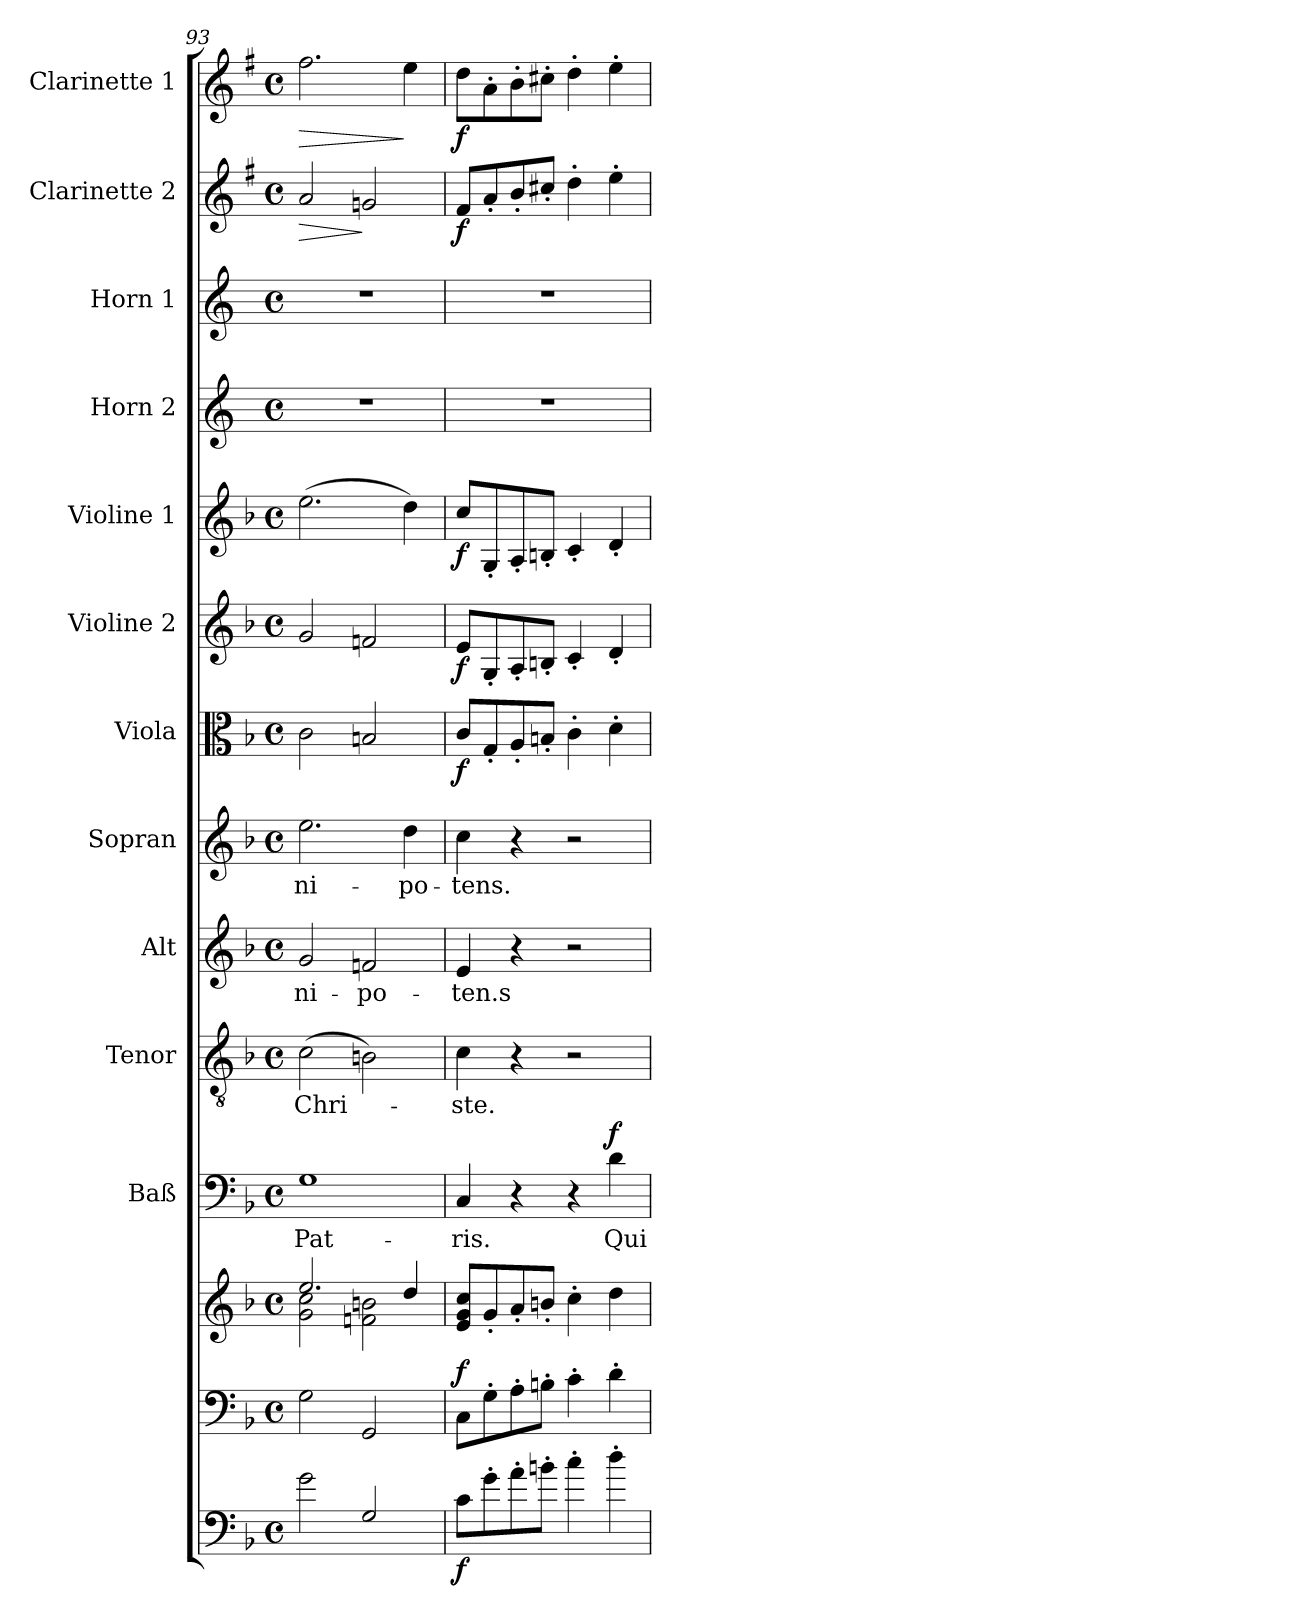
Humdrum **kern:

**kern	**dynam	**kern	**kern	**dynam	**kern	**text	**dynam	**kern	**text	**kern	**text	**kern	**text	**kern	**dynam	**kern	**dynam	**kern	**dynam	**kern	**kern	**kern	**dynam	**kern	**dynam
*part13	*part13	*part12	*part12	*part12	*part11	*part11	*part11	*part10	*part10	*part9	*part9	*part8	*part8	*part7	*part7	*part6	*part6	*part5	*part5	*part4	*part3	*part2	*part2	*part1	*part1
*staff14	*staff14	*staff13	*staff12	*staff12/13	*staff11	*staff11	*staff11	*staff10	*staff10	*staff9	*staff9	*staff8	*staff8	*staff7	*staff7	*staff6	*staff6	*staff5	*staff5	*staff4	*staff3	*staff2	*staff2	*staff1	*staff1
*	*	*	*	*	*I"Baß	*	*	*I"Tenor	*	*I"Alt	*	*I"Sopran	*	*I"Viola	*	*I"Violine 2	*	*I"Violine 1	*	*I"Horn 2	*I"Horn 1	*I"Clarinette 2	*	*I"Clarinette 1	*
*	*	*	*	*	*I'Baß	*	*	*I'Ten	*	*I'Alt	*	*I'Sop	*	*I'Vla.	*	*I'Vln. 2	*	*I'Vln. 1	*	*I'Hrn. 2	*I'Hrn. 1	*	*	*	*
*clefF4	*	*clefF4	*clefG2	*	*clefF4	*	*	*clefGv2	*	*clefG2	*	*clefG2	*	*clefC3	*	*clefG2	*	*clefG2	*	*clefG2	*clefG2	*clefG2	*	*clefG2	*
*ITrd7c12	*	*	*	*	*	*	*	*	*	*	*	*	*	*	*	*	*	*	*	*ITrd4c7	*ITrd4c7	*ITrd1c2	*	*ITrd1c2	*
*k[b-]	*	*k[b-]	*k[b-]	*	*k[b-]	*	*	*k[b-]	*	*k[b-]	*	*k[b-]	*	*k[b-]	*	*k[b-]	*	*k[b-]	*	*k[b-]	*k[b-]	*k[b-]	*	*k[b-]	*
*F:	*	*F:	*F:	*	*F:	*	*	*F:	*	*F:	*	*F:	*	*F:	*	*F:	*	*F:	*	*F:	*F:	*F:	*	*F:	*
*M4/4	*	*M4/4	*M4/4	*	*M4/4	*	*	*M4/4	*	*M4/4	*	*M4/4	*	*M4/4	*	*M4/4	*	*M4/4	*	*M4/4	*M4/4	*M4/4	*	*M4/4	*
*met(c)	*	*met(c)	*met(c)	*	*met(c)	*	*	*met(c)	*	*met(c)	*	*met(c)	*	*met(c)	*	*met(c)	*	*met(c)	*	*met(c)	*met(c)	*met(c)	*	*met(c)	*
=93	=93	=93	=93	=93	=93	=93	=93	=93	=93	=93	=93	=93	=93	=93	=93	=93	=93	=93	=93	=93	=93	=93	=93	=93	=93
*	*	*	*^	*	*	*	*	*	*	*	*	*	*	*	*	*	*	*	*	*	*	*	*	*	*
!	!	!	!	!	!	!	!LO:LY:b	!	!	!LO:LY:b	!	!LO:LY:b	!	!LO:LY:b	!	!	!	!	!	!	!	!	!	!LO:HP:b	!	!LO:HP:b
2G\	.	2G\	2.ee/	2g\ 2cc\	.	1G	Pat-	.	(>2c\	Chri-	2g/	-ni-	2.ee\	-ni-	2c\	.	2g/	.	(>2.ee\	.	1r	1r	2g/	>	2.ee\	>
!	!	!	!	!	!	!	!	!	!	!	!	!LO:LY:b	!	!	!	!	!	!	!	!	!	!	!	!	!	!
2GG/	.	2GG/	.	2fn\ 2bn\	.	.	.	.	2Bn\)	.	2fn/	-po-	.	.	2Bn/	.	2fn/	.	.	.	.	.	2fn/	]	.	.
!	!	!	!	!	!	!	!	!	!	!	!	!	!	!LO:LY:b	!	!	!	!	!	!	!	!	!	!	!	!
.	.	.	4dd/	.	.	.	.	.	.	.	.	.	4dd\	-po-	.	.	.	.	4dd\)	.	.	.	.	.	4dd\	]
*	*	*	*v	*v	*	*	*	*	*	*	*	*	*	*	*	*	*	*	*	*	*	*	*	*	*	*
=94	=94	=94	=94	=94	=94	=94	=94	=94	=94	=94	=94	=94	=94	=94	=94	=94	=94	=94	=94	=94	=94	=94	=94	=94	=94
!	!LO:DY:b	!	!	!LO:DY:a=2	!	!LO:LY:b	!	!	!LO:LY:b	!	!LO:LY:b	!	!LO:LY:b	!	!LO:DY:b	!	!LO:DY:b	!	!LO:DY:b	!	!	!	!LO:DY:b	!	!LO:DY:b
8C\L	f	8C\L	8e/ 8g/ 8cc/L	f	4C/	-ris.	.	4c\	-ste.	4e/	-ten.s	4cc\	-tens.	8c/L	f	8e/L	f	8cc/L	f	1r	1r	8e/L	f	8cc\L	f
8G'>\	.	8G'>\	8g'</	.	.	.	.	.	.	.	.	.	.	8G'</	.	8G'</	.	8G'</	.	.	.	8g'</	.	8g'>\	.
8A'>\	.	8A'>\	8a'</	.	4r	.	.	4r	.	4r	.	4r	.	8A'</	.	8A'</	.	8A'</	.	.	.	8a'</	.	8a'>\	.
8Bn'>\J	.	8Bn'>\J	8bn'</J	.	.	.	.	.	.	.	.	.	.	8Bn'</J	.	8Bn'</J	.	8Bn'</J	.	.	.	8bn'</J	.	8bn'>\J	.
4c'>\	.	4c'>\	4cc'>\	.	4r	.	.	2r	.	2r	.	2r	.	4c'>\	.	4c'</	.	4c'</	.	.	.	4cc'>\	.	4cc'>\	.
!	!	!	!	!	!	!LO:LY:b	!LO:DY:a	!	!	!	!	!	!	!	!	!	!	!	!	!	!	!	!	!	!
4d'>\	.	4d'>\	4dd\	.	4d\	Qui	f	.	.	.	.	.	.	4d'>\	.	4d'</	.	4d'</	.	.	.	4dd'>\	.	4dd'>\	.
=	=	=	=	=	=	=	=	=	=	=	=	=	=	=	=	=	=	=	=	=	=	=	=	=	=
*-	*-	*-	*-	*-	*-	*-	*-	*-	*-	*-	*-	*-	*-	*-	*-	*-	*-	*-	*-	*-	*-	*-	*-	*-	*-
